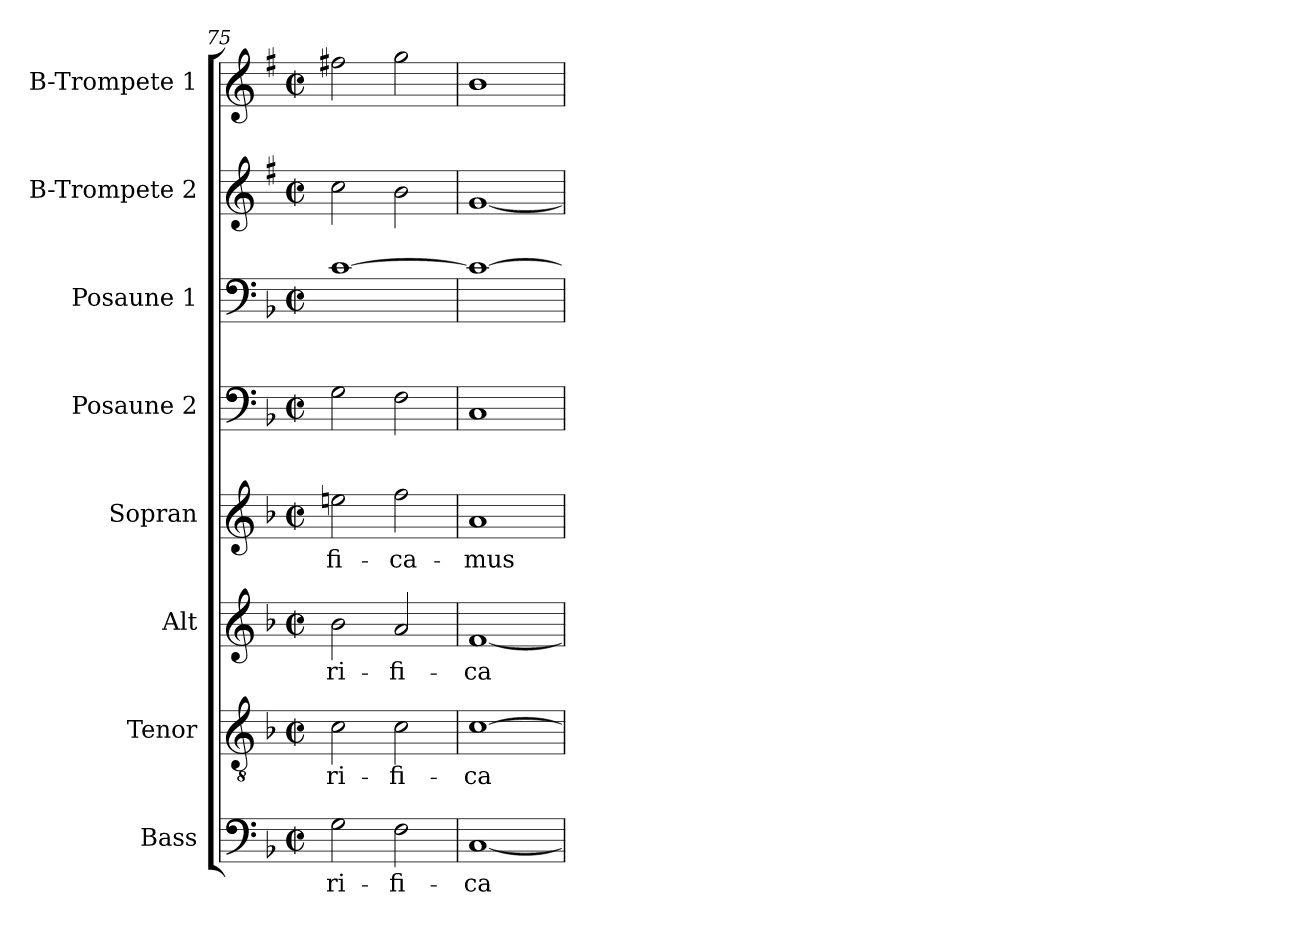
**kern	**text	**kern	**text	**kern	**text	**kern	**text	**kern	**kern	**kern	**kern
*part8	*part8	*part7	*part7	*part6	*part6	*part5	*part5	*part4	*part3	*part2	*part1
*staff8	*staff8	*staff7	*staff7	*staff6	*staff6	*staff5	*staff5	*staff4	*staff3	*staff2	*staff1
*I"Bass	*	*I"Tenor	*	*I"Alt	*	*I"Sopran	*	*I"Posaune 2	*I"Posaune 1	*I"B-Trompete 2	*I"B-Trompete 1
*I'B.	*	*I'T.	*	*I'A.	*	*I'S.	*	*I'Pos. 2	*I'Pos. 1	*I'B Trp. 2	*I'B Trp. 1
*clefF4	*	*clefGv2	*	*clefG2	*	*clefG2	*	*clefF4	*clefF4	*clefG2	*clefG2
*	*	*	*	*	*	*	*	*	*	*ITrd1c2	*ITrd1c2
*k[b-]	*	*k[b-]	*	*k[b-]	*	*k[b-]	*	*k[b-]	*k[b-]	*k[b-]	*k[b-]
*F:	*	*F:	*	*F:	*	*F:	*	*F:	*F:	*F:	*F:
*M2/2	*	*M2/2	*	*M2/2	*	*M2/2	*	*M2/2	*M2/2	*M2/2	*M2/2
*met(c|)	*	*met(c|)	*	*met(c|)	*	*met(c|)	*	*met(c|)	*met(c|)	*met(c|)	*met(c|)
=75	=75	=75	=75	=75	=75	=75	=75	=75	=75	=75	=75
!	!LO:LY:b	!	!LO:LY:b	!	!LO:LY:b	!	!LO:LY:b	!	!	!	!
2G\	-ri-	2c\	-ri-	2b-\	-ri-	2een\	-fi-	2G\	[1c	2b-\	2een\
!	!LO:LY:b	!	!LO:LY:b	!	!LO:LY:b	!	!LO:LY:b	!	!	!	!
2F\	-fi-	2c\	-fi-	2a/	-fi-	2ff\	-ca-	2F\	.	2a\	2ff\
=76	=76	=76	=76	=76	=76	=76	=76	=76	=76	=76	=76
!	!LO:LY:b	!	!LO:LY:b	!	!LO:LY:b	!	!LO:LY:b	!	!	!	!
[1C	-ca-	[1c	-ca-	[1f	-ca-	1a	-mus	1C	1c_	[1f	1a
=	=	=	=	=	=	=	=	=	=	=	=
*-	*-	*-	*-	*-	*-	*-	*-	*-	*-	*-	*-
